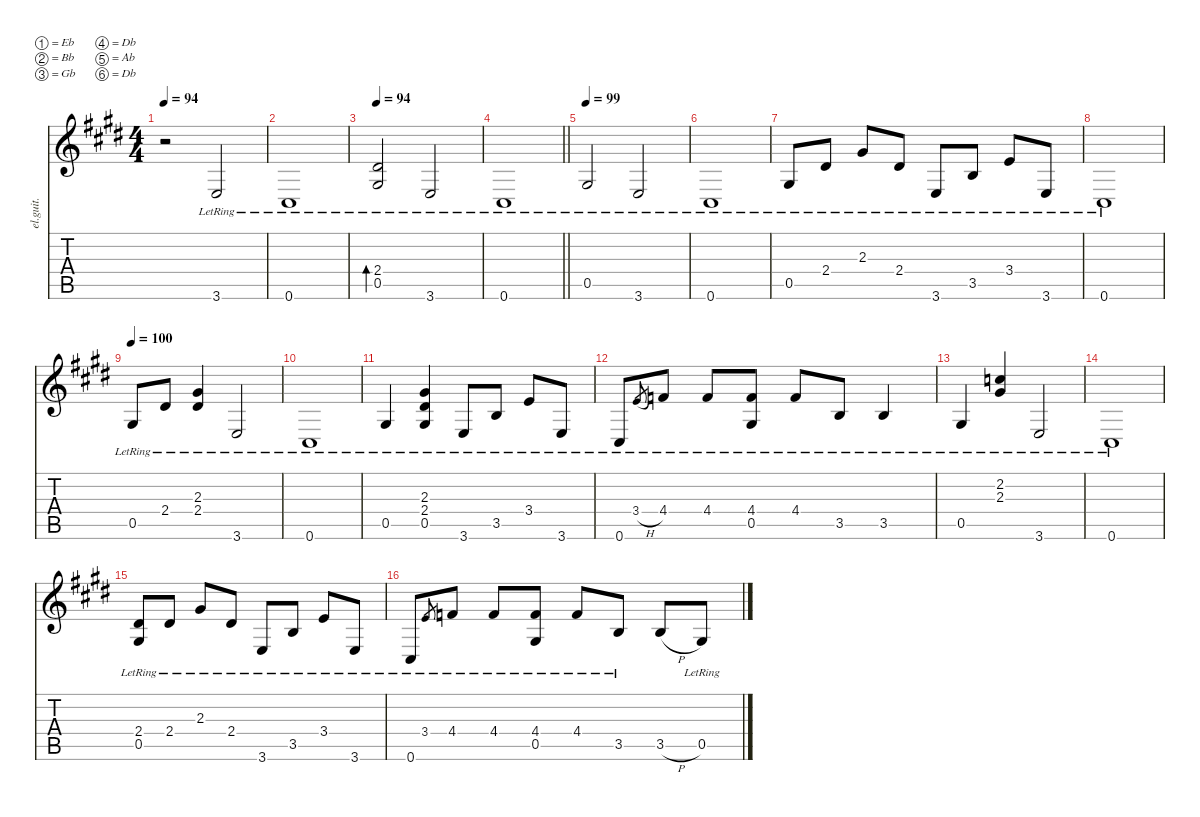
\defaultSystemsLayout 4
\hideDynamics
\bracketExtendMode nobrackets
\otherSystemsTrackNameOrientation horizontal
\track ("Gutiar 2" "el.guit.") {instrument electricguitarclean}
\staff {score tabs}
\tuning (Eb4 Bb3 Gb3 Db3 Ab2 Db2)
\ts (4 4)
\beaming (8 2 2 2 2)
\tempo 94
\clef g2
\ks c#minor
r.2{dy f instrument electricguitarclean beam Down} 3.6{lr acc forcenatural}.2{beam Up} |
0.6{lr acc #}.1{beam Up} |
\tempo 94
(2.4{lr acc #} 0.5{lr acc #}).2{bd 240 beam Up} 3.6{lr acc forcenatural}.2{beam Up} |
\barLineRight lightlight
0.6{lr acc #}.1{beam Up} |
\tempo 99
0.5{lr acc #}.2{beam Up} 3.6{lr acc forcenatural}.2{beam Up} |
0.6{lr acc #}.1{beam Up} |
0.5{lr acc #}.8{beam Up} 2.4{lr acc #}.8{beam Up} 2.3{lr acc #}.8{beam Up} 2.4{lr acc #}.8{beam Up} 3.6{lr acc forcenatural}.8{beam Up} 3.5{lr acc forcenatural}.8{beam Up} 3.4{lr acc forcenatural}.8{beam Up} 3.6{lr acc forcenatural}.8{beam Up} |
0.6{lr acc #}.1{beam Up} |
\tempo 100
0.5{lr acc #}.8{beam Up} 2.4{lr acc #}.8{beam Up} (2.3{lr acc #} 2.4{lr acc #}).4{beam Up} 3.6{lr acc forcenatural}.2{beam Up} |
0.6{lr acc #}.1{beam Up} |
0.5{lr acc #}.4{beam Up} (2.3{lr acc #} 2.4{lr acc #} 0.5{lr acc #}).4{beam Up} 3.6{lr acc forcenatural}.8{beam Up} 3.5{lr acc forcenatural}.8{beam Up} 3.4{lr acc forcenatural}.8{beam Up} 3.6{lr acc forcenatural}.8{beam Up} |
0.6{lr acc #}.8{beam Up} 3.4{h lr acc forcenatural}.8{gr dy mf beam Up} 4.4{lr acc forcenatural}.8{dy f beam Up} 4.4{lr acc forcenatural}.8{beam Up} (4.4{lr acc forcenatural} 0.5{lr acc #}).8{beam Up} 4.4{lr acc forcenatural}.8{beam Up} 3.5{lr acc forcenatural}.8{beam Up} 3.5{lr acc forcenatural}.4{beam Up} |
0.5{lr acc #}.4{beam Up} (2.2{lr acc forcenatural} 2.3{lr acc #}).4{beam Up} 3.6{lr acc forcenatural}.2{beam Up} |
0.6{lr acc #}.1{beam Up} |
(2.4{lr acc #} 0.5{lr acc #}).8{beam Up} 2.4{lr acc #}.8{beam Up} 2.3{lr acc #}.8{beam Up} 2.4{lr acc #}.8{beam Up} 3.6{lr acc forcenatural}.8{beam Up} 3.5{lr acc forcenatural}.8{beam Up} 3.4{lr acc forcenatural}.8{beam Up} 3.6{lr acc forcenatural}.8{beam Up} |
0.6{lr acc #}.8{beam Up} 3.4{lr acc forcenatural}.8{gr dy mf beam Up} 4.4{lr acc forcenatural}.8{dy f beam Up} 4.4{lr acc forcenatural}.8{beam Up} (4.4{lr acc forcenatural} 0.5{lr acc #}).8{beam Up} 4.4{lr acc forcenatural}.8{beam Up} 3.5{lr acc forcenatural}.8{beam Up} 3.5{h acc forcenatural}.8{beam Up} 0.5{lr acc #}.8{beam Up}
